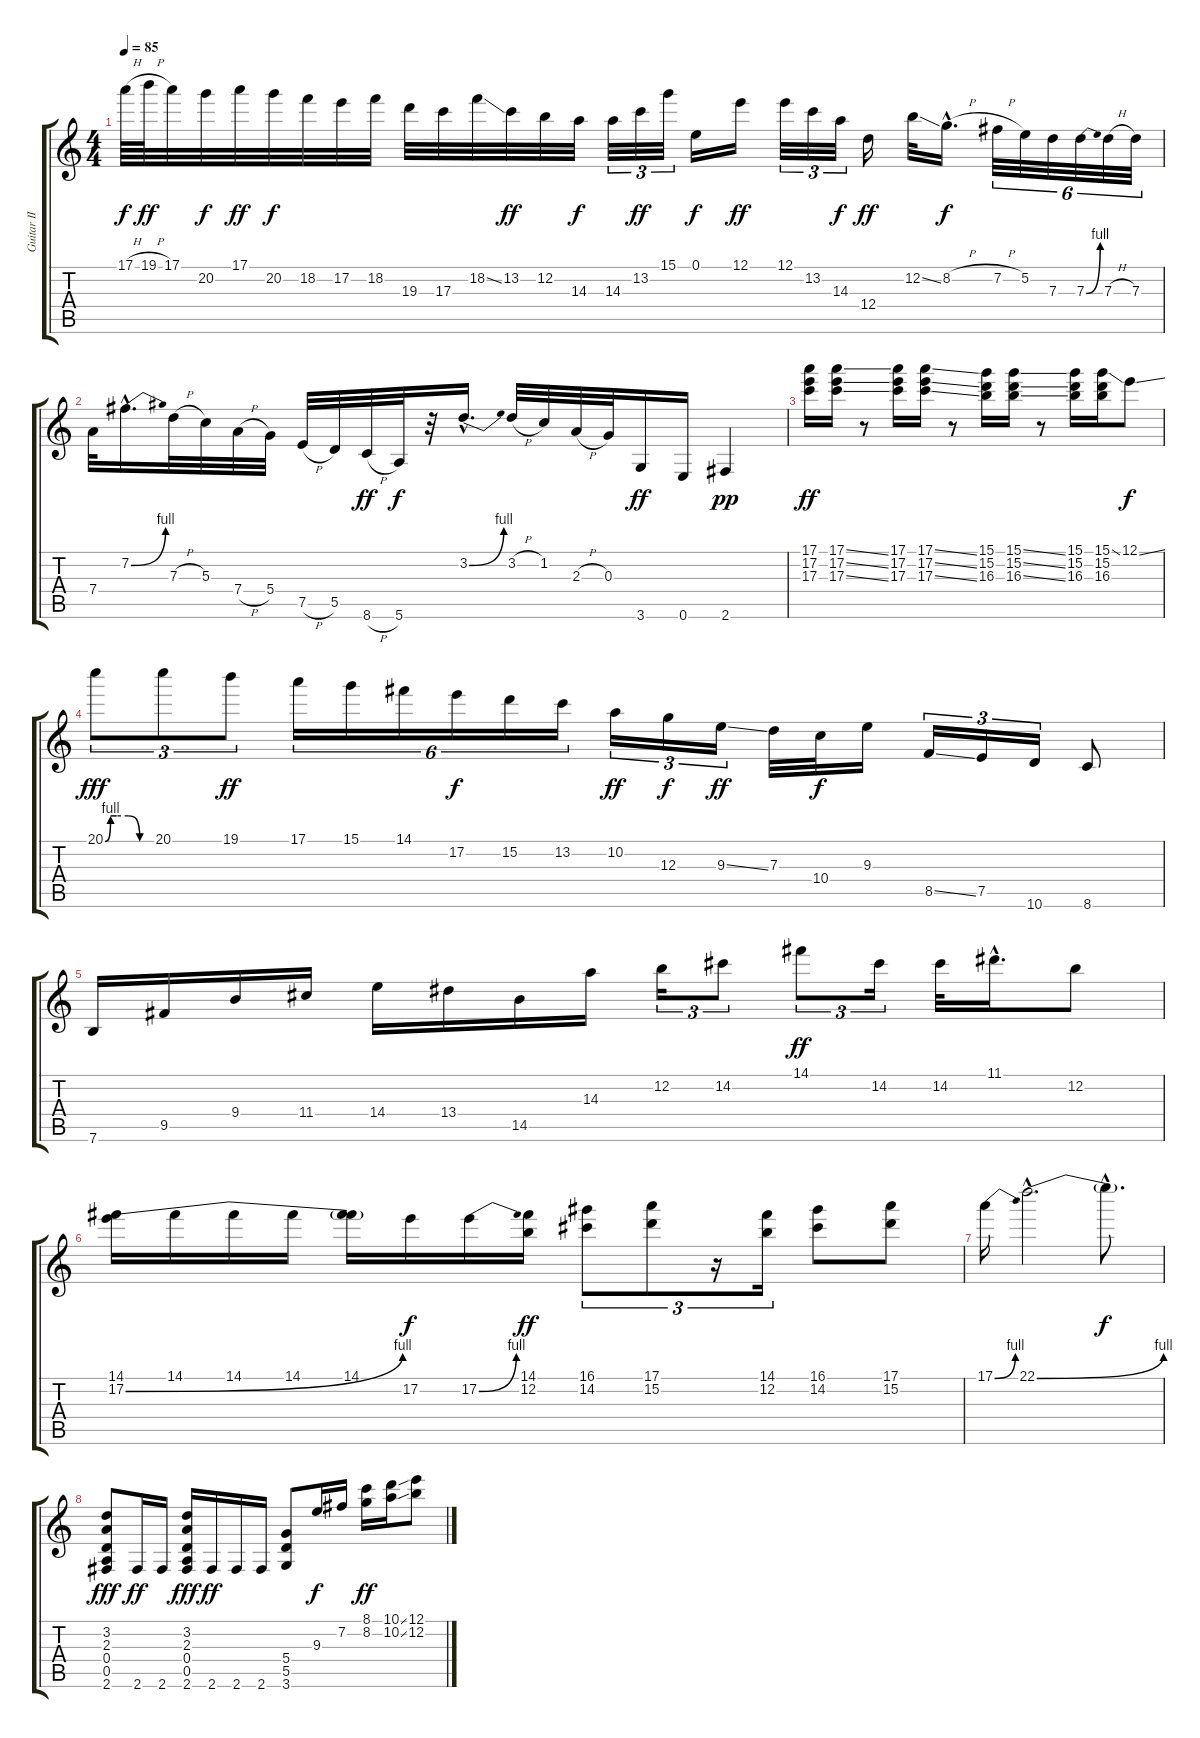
\track ("Guitar II" "Guitar II") {instrument distortionguitar}
\staff {score tabs}
\tuning (E4 B3 G3 D3 A2 E2) {hide}
\ts (4 4)
\tempo 85
\clef g2
\ks c
17.1{h}.64{dy f} 19.1{h}.64{dy ff} 17.1.32 20.2.32{dy f} 17.1.32{dy ff} 20.2.32{dy f} 18.2.32 17.2.32 18.2.32 19.3.32 17.3.32 18.2{ss}.32 13.2.32{dy ff} 12.2.32 14.3.32{dy f} 14.3.32{tu (3 2)} 13.2.32{tu (3 2) dy ff} 15.1.32{tu (3 2)} 0.1.16{dy f} 12.1.16{dy ff} 12.1.32{tu (3 2)} 13.2.32{tu (3 2)} 14.3.32{tu (3 2) dy f} 12.4.16{dy ff} 12.2{ss}.32 8.2{h hac}.16{d dy f} 7.2{h}.32{tu (6 4)} 5.2.32{tu (6 4)} 7.3.32{tu (6 4)} 7.3{be (bend 0 0 60 4)}.32{tu (6 4)} 7.3{h}.32{tu (6 4)} 7.3.32{tu (6 4)} |
7.4.32 7.2{be (bend 0 0 60 4) hac}.16{d} 7.3{h}.32 5.3.32 7.4{h}.32 5.4.32 7.5{h}.32 5.5.32 8.6{h}.32{dy ff} 5.6.32{dy f} r.32 3.2{be (bend 0 0 60 4) hac}.16{d} 3.2{h}.32 1.2.32 2.3{h}.32 0.3.32 3.6.16{dy ff} 0.6.16 2.6.4{dy pp} |
(17.1 17.2 17.3).16{dy ff} (17.1{ss} 17.2{ss} 17.3{ss}).16 r.8 (17.1 17.2 17.3).16 (17.1{ss} 17.2{ss} 17.3{ss}).16 r.8 (15.1 15.2 16.3).16 (15.1{ss} 15.2{ss} 16.3{ss}).16 r.8 (15.1 15.2 16.3).16 (15.1{ss} 15.2 16.3).16 12.1{ss}.8{dy f} |
20.1{be (custom 0 0 7 4 15 4 30 4 45 0 60 0)}.8{tu (3 2) dy fff} 20.1.8{tu (3 2)} 19.1.8{tu (3 2) dy ff} 17.1.16{tu (6 4)} 15.1.16{tu (6 4)} 14.1.16{tu (6 4)} 17.2.16{tu (6 4) dy f} 15.2.16{tu (6 4)} 13.2.16{tu (6 4)} 10.2.16{tu (3 2) dy ff} 12.3.16{tu (3 2) dy f} 9.3{ss}.16{tu (3 2) dy ff} 7.3.32 10.4.32{dy f} 9.3.16 8.5{ss}.16{tu (3 2)} 7.5.16{tu (3 2)} 10.6.16{tu (3 2)} 8.6.8 |
7.6.16 9.5.16 9.4.16 11.4.16 14.4.16 13.4.16 14.5.16 14.3.16 12.2.16{tu (3 2)} 14.2.8{tu (3 2)} 14.1.8{tu (3 2) dy ff} 14.2.16{tu (3 2)} 14.2.32 11.1{hac}.16{d} 12.2.8 |
(14.1 17.2{be (bend 0 0 60 4)}).16 14.1.16 14.1.16 14.1.16 (14.1 17.2{t}).16 17.2.16{dy f} 17.2{be (bend 0 0 60 4)}.16 (14.1 12.2).16{dy ff} (16.1 14.2).8{tu (3 2)} (17.1 15.2).8{tu (3 2)} r.16{tu (3 2)} (14.1 12.2).16{tu (3 2)} (16.1 14.2).8 (17.1 15.2).8 |
17.1{be (bend 0 0 60 4)}.16 22.1{be (bend 0 0 60 4) hac}.2{d} 22.1{hac t}.8{d dy f} |
(3.2 2.3 0.4 0.5 2.6).8{dy fff} 2.6.16{dy ff} 2.6.16 (3.2 2.3 0.4 0.5 2.6).16{dy fff} 2.6.16{dy ff} 2.6.16 2.6.16 (5.4 5.5 3.6).8 9.3.16{dy f} 7.2.16 (8.1 8.2).16{dy ff} (10.1{ss} 10.2{ss}).16 (12.1 12.2).8
